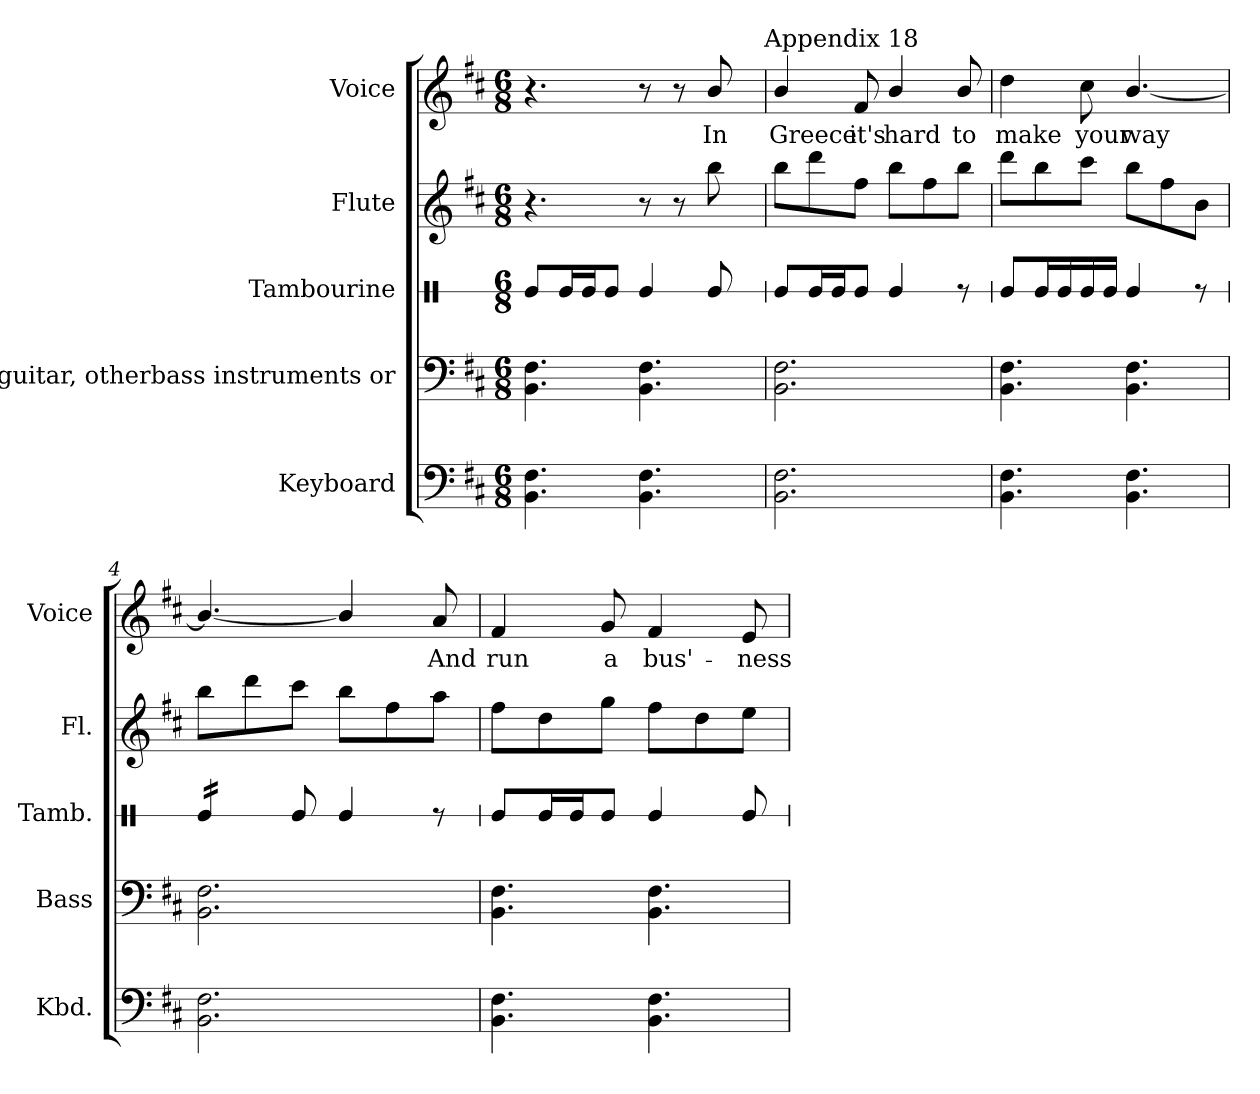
**kern	**kern	**kern	**kern	**kern	**text
*part5	*part4	*part3	*part2	*part1	*part1
*staff5	*staff4	*staff3	*staff2	*staff1	*staff1
*I"Keyboard	*I"Bass guitar, otherbass instruments  or	*I"Tambourine	*I"Flute	*I"Voice	*
*I'Kbd.	*I'Bass	*I'Tamb.	*I'Fl.	*I'Voice	*
!!LO:PB:g=z
*	*	*stria1	*	*	*
*clefF4	*clefF4	*clefX	*clefG2	*clefG2	*
*	*ITrd7c12	*	*	*	*
*k[f#c#]	*k[f#c#]	*k[]	*k[f#c#]	*k[f#c#]	*
*D:	*D:	*C:	*D:	*D:	*
*M6/8	*M6/8	*M6/8	*M6/8	*M6/8	*
*MM96	*MM96	*MM96	*MM96	*MM96	*
=1	=1	=1	=1	=1	=1
*	*	*	*	*^	*
4.BBi\ 4.F#i	4.BBBi\ 4.FF#i	8Rei/L	4.r	4.r	2ryy	.
.	.	16Rei/L	.	.	.	.
.	.	16Rei/J	.	.	.	.
.	.	8Rei/J	.	.	.	.
4.BBi\ 4.F#i	4.BBBi\ 4.FF#i	4Rei/	8r	8r	.	.
.	.	.	8r	8r	8ryy	.
!	!	!	!	!	!	!LO:LY:b:color=#000000
.	.	8Rei/	8bbi\	8bi/	16ryy	In
.	.	.	.	.	32ryy	.
.	.	.	.	.	64ryy	.
.	.	.	.	.	128...ryy	.
!	!	!	!	!	!LO:TX:a:t=Appendix 18	!
.	.	.	.	.	1024ryy	.
*	*	*	*	*v	*v	*
=2	=2	=2	=2	=2	=2
*	*	*	*	*^	*
!	!	!	!	!	!	!LO:LY:b:color=#000000
*	*	*	*	*v	*v	*
2.BBi\ 2.F#i	2.BBBi\ 2.FF#i	8Rei/L	8bbi\L	4bi/	Greece
.	.	16Rei/L	8dddi\	.	.
.	.	16Rei/J	.	.	.
!	!	!	!	!	!LO:LY:b:color=#000000
.	.	8Rei/J	8ff#i\J	8f#i/	it's
!	!	!	!	!	!LO:LY:b:color=#000000
.	.	4Rei/	8bbi\L	4bi/	hard
.	.	.	8ff#i\	.	.
!	!	!	!	!	!LO:LY:b:color=#000000
.	.	8r	8bbi\J	8bi/	to
=3	=3	=3	=3	=3	=3
!	!	!	!	!	!LO:LY:b:color=#000000
4.BBi\ 4.F#i	4.BBBi\ 4.FF#i	8Rei/L	8dddi\L	4ddi\	make
.	.	16Rei/L	8bbi\	.	.
.	.	16Rei/	.	.	.
!	!	!	!	!	!LO:LY:b:color=#000000
.	.	16Rei/	8ccc#i\J	8cc#i\	your
.	.	16Rei/JJ	.	.	.
!	!	!	!	!	!LO:LY:b:color=#000000
4.BBi\ 4.F#i	4.BBBi\ 4.FF#i	4Rei/	8bbi\L	[4.bi/	way
.	.	.	8ff#i\	.	.
.	.	8r	8bi\J	.	.
=4	=4	=4	=4	=4	=4
*	*	*tremolo	*	*	*
2.BBi\ 2.F#i	2.BBBi\ 2.FF#i	16Rei/LL	8bbi\L	4.bi/_	.
.	.	16Rei/	.	.	.
.	.	16Rei/	8dddi\	.	.
.	.	16Rei/JJ	.	.	.
*	*	*Xtremolo	*	*	*
.	.	8Rei/	8ccc#i\J	.	.
.	.	4Rei/	8bbi\L	4bi/]	.
.	.	.	8ff#i\	.	.
!	!	!	!	!	!LO:LY:b:color=#000000
.	.	8r	8aai\J	8ai/	And
!!LO:LB:g=z
=5	=5	=5	=5	=5	=5
!	!	!	!	!	!LO:LY:b:color=#000000
4.BBi\ 4.F#i	4.BBBi\ 4.FF#i	8Rei/L	8ff#i\L	4f#i/	run
.	.	16Rei/L	8ddi\	.	.
.	.	16Rei/J	.	.	.
!	!	!	!	!	!LO:LY:b:color=#000000
.	.	8Rei/J	8ggi\J	8gi/	a
!	!	!	!	!	!LO:LY:b:color=#000000
4.BBi\ 4.F#i	4.BBBi\ 4.FF#i	4Rei/	8ff#i\L	4f#i/	bus'-
.	.	.	8ddi\	.	.
!	!	!	!	!	!LO:LY:b:color=#000000
.	.	8Rei/	8eei\J	8ei/	-ness
=	=	=	=	=	=
*-	*-	*-	*-	*-	*-
